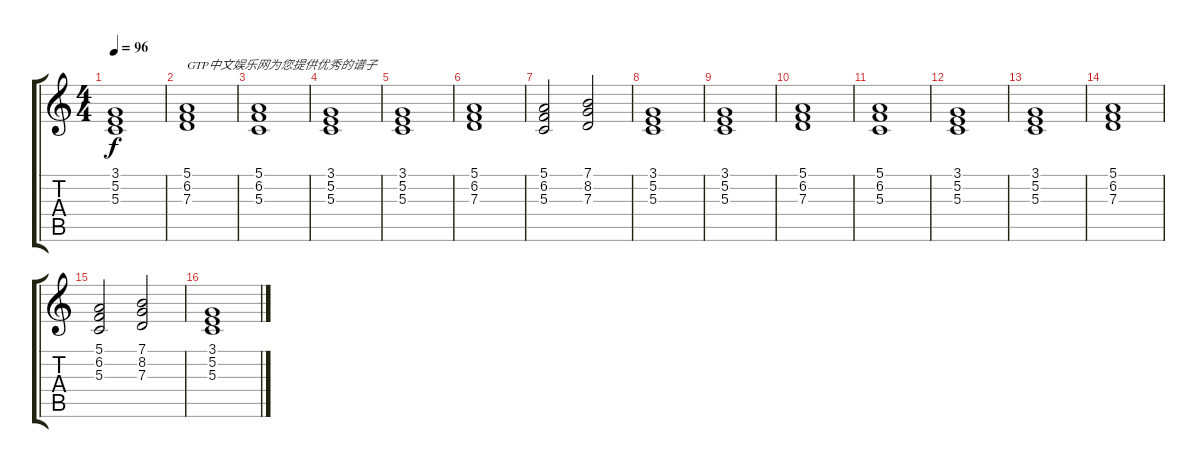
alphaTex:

\track "" {instrument stringensemble1}
\staff {score tabs}
\tuning (E4 B3 G3 D3 A2 E2) {hide}
\ts (4 4)
\tempo 96
\clef g2
\ks c
(3.1 5.2 5.3).1{dy f instrument stringensemble1} |
(5.1 6.2 7.3).1{txt "GTP中文娱乐网为您提供优秀的谱子"} |
(5.1 6.2 5.3).1 |
(3.1 5.2 5.3).1 |
(3.1 5.2 5.3).1 |
(5.1 6.2 7.3).1 |
(5.1 6.2 5.3).2 (7.1 8.2 7.3).2 |
(3.1 5.2 5.3).1 |
(3.1 5.2 5.3).1 |
(5.1 6.2 7.3).1 |
(5.1 6.2 5.3).1 |
(3.1 5.2 5.3).1 |
(3.1 5.2 5.3).1 |
(5.1 6.2 7.3).1 |
(5.1 6.2 5.3).2 (7.1 8.2 7.3).2 |
(3.1 5.2 5.3).1
